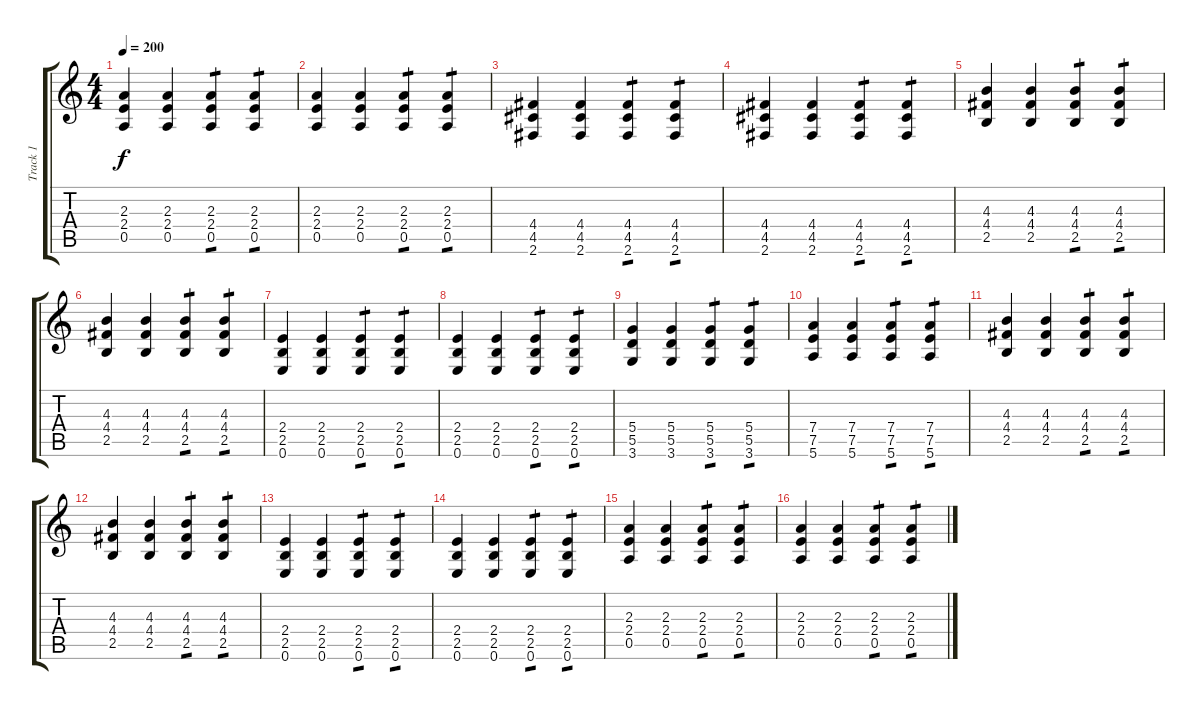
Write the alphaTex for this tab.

\track ("Track 1" "Track 1") {instrument distortionguitar}
\staff {score tabs}
\tuning (E4 B3 G3 D3 A2 E2) {hide}
\ts (4 4)
\tempo 200
\clef g2
\ks c
(2.3 2.4 0.5).4{dy f} (2.3 2.4 0.5).4 (2.3 2.4 0.5).4{tp 1} (2.3 2.4 0.5).4{tp 1} |
(2.3 2.4 0.5).4 (2.3 2.4 0.5).4 (2.3 2.4 0.5).4{tp 1} (2.3 2.4 0.5).4{tp 1} |
(4.4 4.5 2.6).4 (4.4 4.5 2.6).4 (4.4 4.5 2.6).4{tp 1} (4.4 4.5 2.6).4{tp 1} |
(4.4 4.5 2.6).4 (4.4 4.5 2.6).4 (4.4 4.5 2.6).4{tp 1} (4.4 4.5 2.6).4{tp 1} |
(4.3 4.4 2.5).4 (4.3 4.4 2.5).4 (4.3 4.4 2.5).4{tp 1} (4.3 4.4 2.5).4{tp 1} |
(4.3 4.4 2.5).4 (4.3 4.4 2.5).4 (4.3 4.4 2.5).4{tp 1} (4.3 4.4 2.5).4{tp 1} |
(2.4 2.5 0.6).4 (2.4 2.5 0.6).4 (2.4 2.5 0.6).4{tp 1} (2.4 2.5 0.6).4{tp 1} |
(2.4 2.5 0.6).4 (2.4 2.5 0.6).4 (2.4 2.5 0.6).4{tp 1} (2.4 2.5 0.6).4{tp 1} |
(5.4 5.5 3.6).4 (5.4 5.5 3.6).4 (5.4 5.5 3.6).4{tp 1} (5.4 5.5 3.6).4{tp 1} |
(7.4 7.5 5.6).4 (7.4 7.5 5.6).4 (7.4 7.5 5.6).4{tp 1} (7.4 7.5 5.6).4{tp 1} |
(4.3 4.4 2.5).4 (4.3 4.4 2.5).4 (4.3 4.4 2.5).4{tp 1} (4.3 4.4 2.5).4{tp 1} |
(4.3 4.4 2.5).4 (4.3 4.4 2.5).4 (4.3 4.4 2.5).4{tp 1} (4.3 4.4 2.5).4{tp 1} |
(2.4 2.5 0.6).4 (2.4 2.5 0.6).4 (2.4 2.5 0.6).4{tp 1} (2.4 2.5 0.6).4{tp 1} |
(2.4 2.5 0.6).4 (2.4 2.5 0.6).4 (2.4 2.5 0.6).4{tp 1} (2.4 2.5 0.6).4{tp 1} |
(2.3 2.4 0.5).4 (2.3 2.4 0.5).4 (2.3 2.4 0.5).4{tp 1} (2.3 2.4 0.5).4{tp 1} |
(2.3 2.4 0.5).4 (2.3 2.4 0.5).4 (2.3 2.4 0.5).4{tp 1} (2.3 2.4 0.5).4{tp 1}
